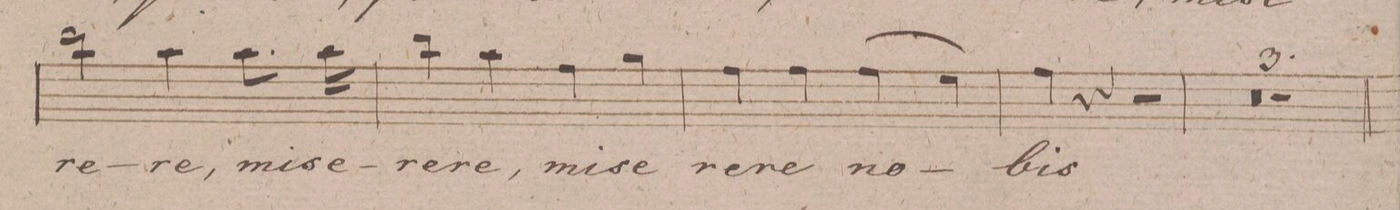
**kern	**text
*I"Alto	*
*clefC3	*
*k[f#]	*
*met(c)	*
*M4/4	*
2cc	-re-
4b	-re,
8.b	mi-
16b	-se-
=12	=12
4cc	-re-
4b	-re,
4g	mi-
4a	-se-
=13	=13
4g	-re-
4g	-re
(>4g	no-
4f#)	.
=14	=14
4g	-bis
4r	.
2r	.
=15	=15
0r	.
=16	=16
=17	=17
1r	.
=18	=18
*-	*-
